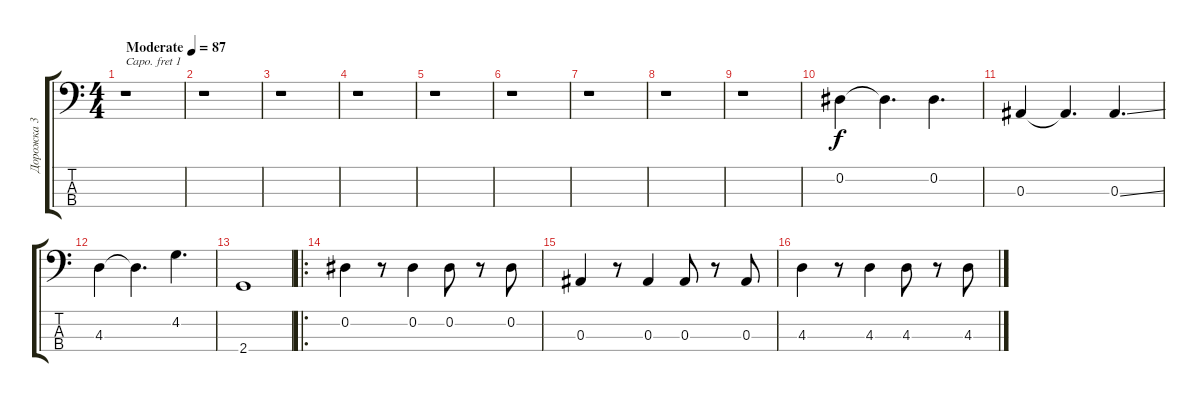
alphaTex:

\track ("Дорожка 3" "Дорожка 3") {instrument electricbassfinger}
\staff {score tabs}
\capo 1
\tuning (G2 D2 A1 E1) {hide}
\ts (4 4)
\tempo (87 "Moderate")
\clef f4
\ks c
r.1{dy f instrument electricbassfinger} |
r.1 |
r.1 |
r.1 |
r.1 |
r.1 |
r.1 |
r.1 |
r.1 |
0.2.4 0.2{t}.4{d} 0.2.4{d} |
0.3.4 0.3{t}.4{d} 0.3{ss}.4{d} |
4.3.4 4.3{t}.4{d} 4.2.4{d} |
2.4.1 |
\ro
0.2.4 r.8 0.2.4 0.2.8 r.8 0.2.8 |
0.3.4 r.8 0.3.4 0.3.8 r.8 0.3.8 |
4.3.4 r.8 4.3.4 4.3.8 r.8 4.3.8
